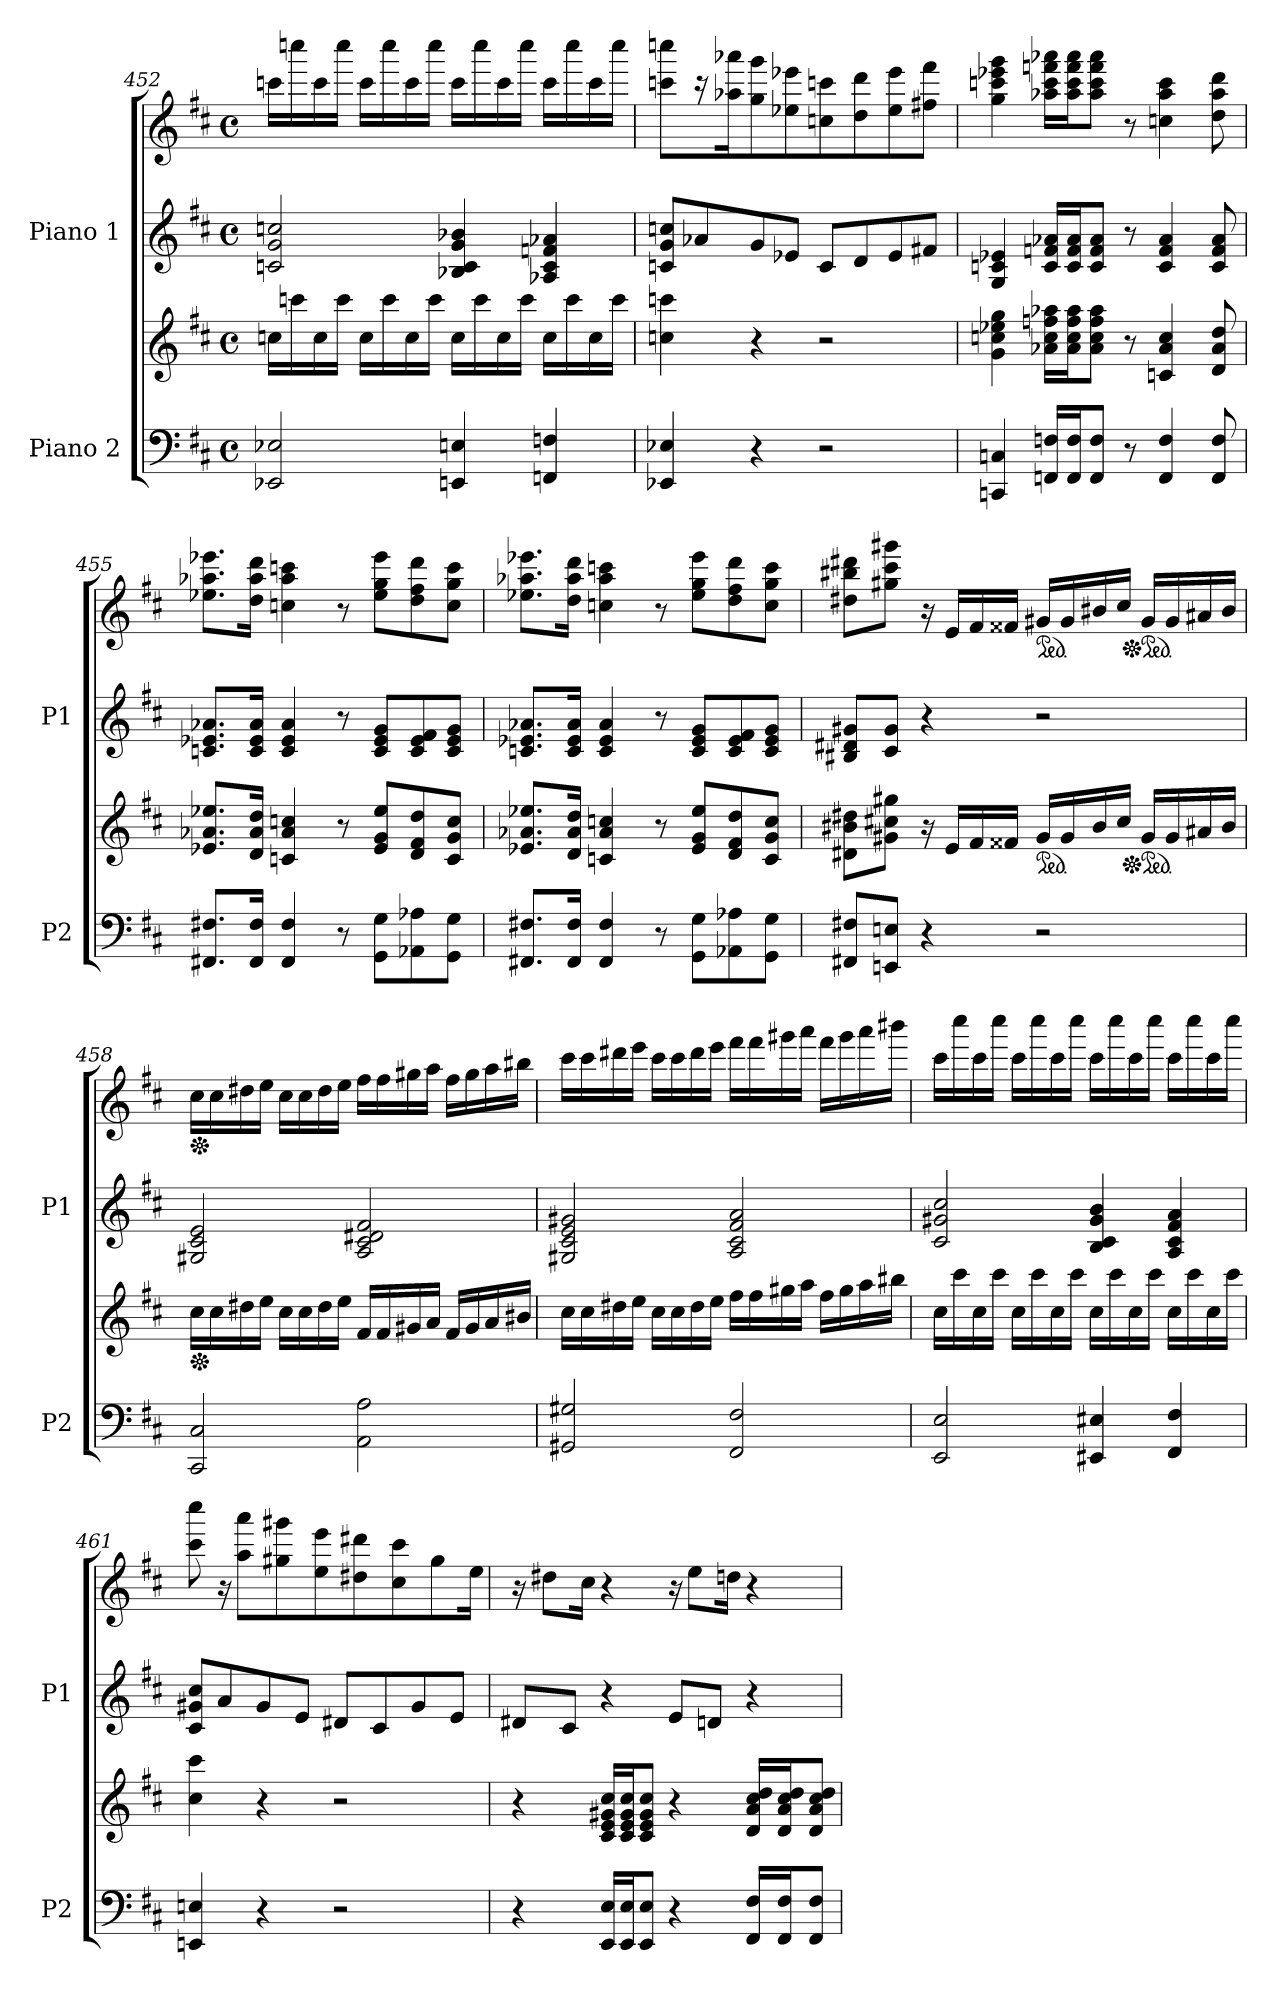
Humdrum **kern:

**kern	**kern	**kern	**kern
*part2	*part2	*part1	*part1
*staff4	*staff3	*staff2	*staff1
*I"Piano 2	*	*I"Piano 1	*
*I'P2	*	*I'P1	*
*clefF4	*clefG2	*clefG2	*clefG2
*k[f#c#]	*k[f#c#]	*k[f#c#]	*k[f#c#]
*M4/4	*M4/4	*M4/4	*M4/4
*met(c)	*met(c)	*met(c)	*met(c)
=452	=452	=452	=452
2EE-X/ 2E-X/	16ccn\LL	2cn/ 2g/ 2ccn/	16cccn\LL
.	16cccn\	.	16ccccn\
.	16cc\	.	16ccc\
.	16ccc\JJ	.	16cccc\JJ
.	16cc\LL	.	16ccc\LL
.	16ccc\	.	16cccc\
.	16cc\	.	16ccc\
.	16ccc\JJ	.	16cccc\JJ
4EEn/ 4En/	16cc\LL	4B-X/ 4c/ 4g/ 4b-X/	16ccc\LL
.	16ccc\	.	16cccc\
.	16cc\	.	16ccc\
.	16ccc\JJ	.	16cccc\JJ
4FFn/ 4Fn/	16cc\LL	4A-X/ 4c/ 4fn/ 4a-X/	16ccc\LL
.	16ccc\	.	16cccc\
.	16cc\	.	16ccc\
.	16ccc\JJ	.	16cccc\JJ
!!LO:LB:g=z
=453	=453	=453	=453
4EE-X/ 4E-X/	4ccn\ 4cccn\	8cn/ 8g/ 8ccn/L	8cccn\ 8ccccn\L
.	.	8a-X/	16r
.	.	.	16aa-X\ 16aaa-X\K
4r	4r	8g/	8gg\ 8ggg\
.	.	8e-X/J	8ee-X\ 8eee-X\
2r	2r	8c/L	8ccn\ 8cccn\
.	.	8d/	8dd\ 8ddd\
.	.	8e-/	8ee-\ 8eee-\
.	.	8f#X/J	8ff#X\ 8fff#\J
=454	=454	=454	=454
4CCn/ 4Cn/	4g\ 4ccn\ 4ee-X\ 4gg\	4G/ 4cn/ 4e-X/	4gg\ 4cccn\ 4eee-X\ 4ggg\
16FFn/ 16Fn/LL	16a-X\ 16cc\ 16ffn\ 16aa-X\LL	16c/ 16fn/ 16a-X/LL	16aa-X\ 16ccc\ 16fffn\ 16aaa-X\LL
16FF/ 16F/J	16a-\ 16cc\ 16ff\ 16aa-\J	16c/ 16f/ 16a-/J	16aa-\ 16ccc\ 16fff\ 16aaa-\J
8FF/ 8F/J	8a-\ 8cc\ 8ff\ 8aa-\J	8c/ 8f/ 8a-/J	8aa-\ 8ccc\ 8fff\ 8aaa-\J
8r	8r	8r	8r
4FF/ 4F/	4cn/ 4a-/ 4cc/	4c/ 4f/ 4a-/	4ccn\ 4aa-\ 4ccc\
8FF/ 8F/	8d/ 8a-/ 8dd/	8c/ 8f/ 8a-/	8dd\ 8aa-\ 8ddd\
=455	=455	=455	=455
8.FF#X/ 8.F#X/L	8.e-X/ 8.a-X/ 8.ee-X/L	8.cn/ 8.e-X/ 8.a-X/L	8.ee-X\ 8.aa-X\ 8.eee-X\L
16FF#/ 16F#/Jk	16d/ 16a-/ 16dd/Jk	16c/ 16e-/ 16a-/Jk	16dd\ 16aa-\ 16ddd\Jk
4FF#/ 4F#/	4cn/ 4a-/ 4ccn/	4c/ 4e-/ 4a-/	4ccn\ 4aa-\ 4cccn\
8r	8r	8r	8r
8GG\ 8G\L	8e-/ 8g/ 8ee-/L	8c/ 8e-/ 8g/L	8ee-\ 8gg\ 8eee-\L
8AA-X\ 8A-X\	8d/ 8f#/ 8dd/	8c/ 8e-/ 8f#/	8dd\ 8ff#\ 8ddd\
8GG\ 8G\J	8c/ 8g/ 8cc/J	8c/ 8e-/ 8g/J	8cc\ 8gg\ 8ccc\J
!!LO:LB:g=z
=456	=456	=456	=456
8.FF#X/ 8.F#X/L	8.e-X/ 8.a-X/ 8.ee-X/L	8.cn/ 8.e-X/ 8.a-X/L	8.ee-X\ 8.aa-X\ 8.eee-X\L
16FF#/ 16F#/Jk	16d/ 16a-/ 16dd/Jk	16c/ 16e-/ 16a-/Jk	16dd\ 16aa-\ 16ddd\Jk
4FF#/ 4F#/	4cn/ 4a-/ 4ccn/	4c/ 4e-/ 4a-/	4ccn\ 4aa-\ 4cccn\
8r	8r	8r	8r
8GG\ 8G\L	8e-/ 8g/ 8ee-/L	8c/ 8e-/ 8g/L	8ee-\ 8gg\ 8eee-\L
8AA-X\ 8A-X\	8d/ 8f#/ 8dd/	8c/ 8e-/ 8f#/	8dd\ 8ff#\ 8ddd\
8GG\ 8G\J	8c/ 8g/ 8cc/J	8c/ 8e-/ 8g/J	8cc\ 8gg\ 8ccc\J
=457	=457	=457	=457
8FF#X/ 8F#X/L	8d#X\ 8b#X\ 8dd#X\L	8B#X/ 8d#X/ 8g#X/L	8dd#X\ 8bb#X\ 8ddd#X\L
8EEn/ 8En/J	8g#X\ 8cc#X\ 8gg#X\J	8c#/ 8g#/J	8gg#X\ 8ccc#\ 8ggg#X\J
4r	16r	4r	16r
.	16e/LL	.	16e/LL
.	16f#/	.	16f#/
.	16f##X/JJ	.	16f##X/JJ
*	*ped	*	*
*	*	*	*ped
2r	16g#/LL	2r	16g#X/LL
.	16g#/	.	16g#/
.	16b#/	.	16b#X/
.	16cc#/JJ	.	16cc#/JJ
*	*Xped	*	*
*	*ped	*	*
*	*	*	*Xped
*	*	*	*ped
.	16g#/LL	.	16g#/LL
.	16g#/	.	16g#/
.	16a#X/	.	16a#X/
.	16b#/JJ	.	16b#/JJ
!!LO:PB:g=z
=458	=458	=458	=458
*	*Xped	*	*
*	*	*	*Xped
2CC#/ 2C#/	16cc#\LL	2G#X/ 2c#/ 2e/	16cc#\LL
.	16cc#\	.	16cc#\
.	16dd#X\	.	16dd#X\
.	16ee\JJ	.	16ee\JJ
.	16cc#\LL	.	16cc#\LL
.	16cc#\	.	16cc#\
.	16dd#\	.	16dd#\
.	16ee\JJ	.	16ee\JJ
2AA\ 2A\	16f#/LL	2A/ 2c#/ 2d#X/ 2f#/	16ff#\LL
.	16f#/	.	16ff#\
.	16g#X/	.	16gg#X\
.	16a/JJ	.	16aa\JJ
.	16f#/LL	.	16ff#\LL
.	16g#/	.	16gg#\
.	16a/	.	16aa\
.	16b#X/JJ	.	16bb#X\JJ
=459	=459	=459	=459
2GG#X/ 2G#X/	16cc#\LL	2G#X/ 2c#/ 2e/ 2g#X/	16ccc#\LL
.	16cc#\	.	16ccc#\
.	16dd#X\	.	16ddd#X\
.	16ee\JJ	.	16eee\JJ
.	16cc#\LL	.	16ccc#\LL
.	16cc#\	.	16ccc#\
.	16dd#\	.	16ddd#\
.	16ee\JJ	.	16eee\JJ
2FF#/ 2F#/	16ff#\LL	2A/ 2c#/ 2f#/ 2a/	16fff#\LL
.	16ff#\	.	16fff#\
.	16gg#X\	.	16ggg#X\
.	16aa\JJ	.	16aaa\JJ
.	16ff#\LL	.	16fff#\LL
.	16gg#\	.	16ggg#\
.	16aa\	.	16aaa\
.	16bb#X\JJ	.	16bbb#X\JJ
!!LO:LB:g=z
=460	=460	=460	=460
2EE/ 2E/	16cc#\LL	2c#/ 2g#X/ 2cc#/	16ccc#\LL
.	16ccc#\	.	16cccc#\
.	16cc#\	.	16ccc#\
.	16ccc#\JJ	.	16cccc#\JJ
.	16cc#\LL	.	16ccc#\LL
.	16ccc#\	.	16cccc#\
.	16cc#\	.	16ccc#\
.	16ccc#\JJ	.	16cccc#\JJ
4EE#X/ 4E#X/	16cc#\LL	4B/ 4c#/ 4g#/ 4b/	16ccc#\LL
.	16ccc#\	.	16cccc#\
.	16cc#\	.	16ccc#\
.	16ccc#\JJ	.	16cccc#\JJ
4FF#/ 4F#/	16cc#\LL	4A/ 4c#/ 4f#/ 4a/	16ccc#\LL
.	16ccc#\	.	16cccc#\
.	16cc#\	.	16ccc#\
.	16ccc#\JJ	.	16cccc#\JJ
=461	=461	=461	=461
4EEn/ 4En/	4cc#\ 4ccc#\	8c#/ 8g#X/ 8cc#/L	8ccc#\ 8cccc#\
.	.	8a/	16r
.	.	.	8aa\ 8aaa\L
4r	4r	8g#/	.
.	.	.	8gg#X\ 8ggg#X\
.	.	8e/J	.
.	.	.	8ee\ 8eee\
2r	2r	8d#X/L	.
.	.	.	8dd#X\ 8ddd#X\
.	.	8c#/	.
.	.	.	8cc#\ 8ccc#\
.	.	8g#/	.
.	.	.	8gg#\
.	.	8e/J	.
.	.	.	16ee\Jk
!!LO:LB:g=z
=462	=462	=462	=462
4r	4r	8d#X/L	16r
.	.	.	8dd#X\L
.	.	8c#/J	.
.	.	.	16cc#\Jk
16EE/ 16E/LL	16c#/ 16e/ 16g#X/ 16cc#/LL	4r	4r
16EE/ 16E/J	16c#/ 16e/ 16g#/ 16cc#/J	.	.
8EE/ 8E/J	8c#/ 8e/ 8g#/ 8cc#/J	.	.
4r	4r	8e/L	16r
.	.	.	8ee\L
.	.	8dn/J	.
.	.	.	16ddn\Jk
16FF#/ 16F#/LL	16d/ 16a/ 16cc#/ 16dd/LL	4r	4r
16FF#/ 16F#/J	16d/ 16a/ 16cc#/ 16dd/J	.	.
8FF#/ 8F#/J	8d/ 8a/ 8cc#/ 8dd/J	.	.
=	=	=	=
*-	*-	*-	*-
